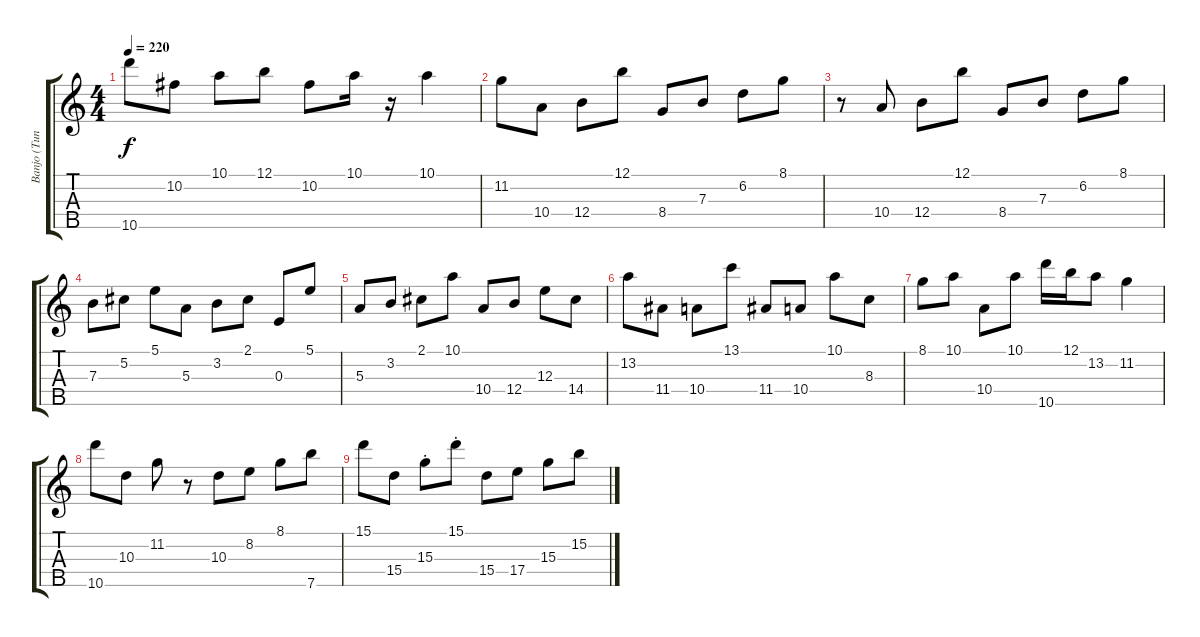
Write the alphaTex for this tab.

\track ("Banjo (Tuning EBEAbB)" "Banjo (Tun") {instrument banjo}
\staff {score tabs}
\tuning (B3 Ab3 E3 B2 E4) {hide}
\displaytranspose 12
\ts (4 4)
\tempo 220
\clef g2
\ks c
10.5.8{dy f} 10.2.8 10.1.8 12.1.8 10.2.8 10.1.16 r.16 10.1.4 |
11.2.8 10.4.8 12.4.8 12.1.8 8.4.8 7.3.8 6.2.8 8.1.8 |
r.8 10.4.8 12.4.8 12.1.8 8.4.8 7.3.8 6.2.8 8.1.8 |
7.3.8 5.2.8 5.1.8 5.3.8 3.2.8 2.1.8 0.3.8 5.1.8 |
5.3.8 3.2.8 2.1.8 10.1.8 10.4.8 12.4.8 12.3.8 14.4.8 |
13.2.8 11.4.8 10.4.8 13.1.8 11.4.8 10.4.8 10.1.8 8.3.8 |
8.1.8 10.1.8 10.4.8 10.1.8 10.5.16 12.1.16 13.2.8 11.2.4 |
10.5.8 10.3.8 11.2.8 r.8 10.3.8 8.2.8 8.1.8 7.5.8 |
15.1.8 15.4.8 15.3{st}.8 15.1{st}.8 15.4.8 17.4.8 15.3.8 15.2.8
